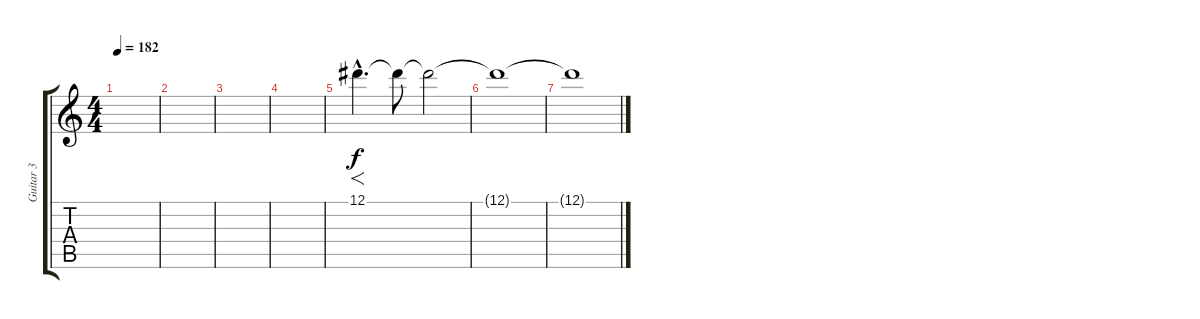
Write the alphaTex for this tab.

\track ("Guitar 3" "Guitar 3") {instrument electricguitarclean}
\staff {score tabs}
\tuning (Eb4 Bb3 Gb3 Db3 Ab2 Eb2) {hide}
\ts (4 4)
\tempo 182
\clef g2
\ks c
|
|
|
|
12.1{hac}.4{f d volume 8 instrument overdrivenguitar} 12.1{t}.8 12.1{t}.2 |
12.1{t}.1{volume 0} |
12.1{t}.1
